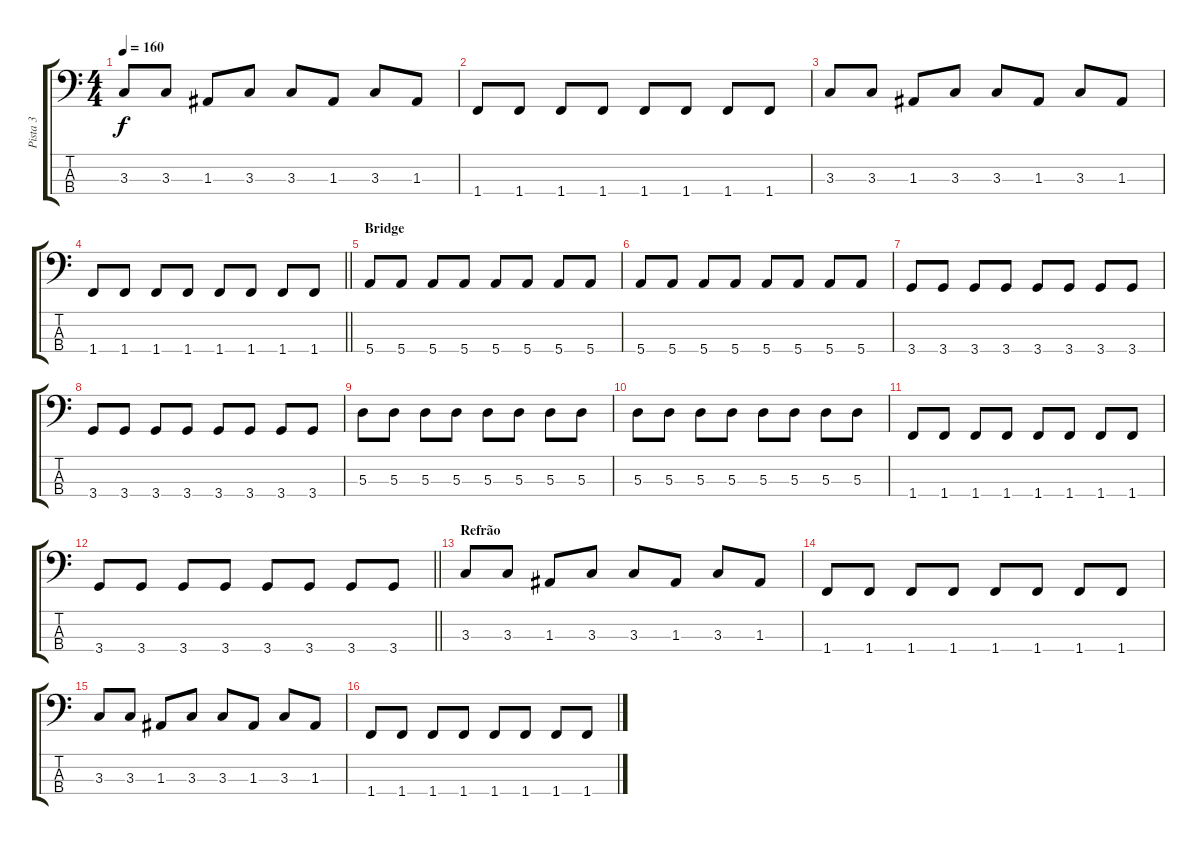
\track ("Pista 3" "Pista 3") {instrument electricbassfinger}
\staff {score tabs}
\tuning (G2 D2 A1 E1) {hide}
\ts (4 4)
\tempo 160
\clef f4
\ks c
3.3.8{dy f} 3.3.8 1.3.8 3.3.8 3.3.8 1.3.8 3.3.8 1.3.8 |
1.4.8 1.4.8 1.4.8 1.4.8 1.4.8 1.4.8 1.4.8 1.4.8 |
3.3.8 3.3.8 1.3.8 3.3.8 3.3.8 1.3.8 3.3.8 1.3.8 |
\barLineRight lightlight
1.4.8 1.4.8 1.4.8 1.4.8 1.4.8 1.4.8 1.4.8 1.4.8 |
\section ("" "Bridge")
5.4.8 5.4.8 5.4.8 5.4.8 5.4.8 5.4.8 5.4.8 5.4.8 |
5.4.8 5.4.8 5.4.8 5.4.8 5.4.8 5.4.8 5.4.8 5.4.8 |
3.4.8 3.4.8 3.4.8 3.4.8 3.4.8 3.4.8 3.4.8 3.4.8 |
3.4.8 3.4.8 3.4.8 3.4.8 3.4.8 3.4.8 3.4.8 3.4.8 |
5.3.8 5.3.8 5.3.8 5.3.8 5.3.8 5.3.8 5.3.8 5.3.8 |
5.3.8 5.3.8 5.3.8 5.3.8 5.3.8 5.3.8 5.3.8 5.3.8 |
1.4.8 1.4.8 1.4.8 1.4.8 1.4.8 1.4.8 1.4.8 1.4.8 |
\barLineRight lightlight
3.4.8 3.4.8 3.4.8 3.4.8 3.4.8 3.4.8 3.4.8 3.4.8 |
\section ("" "Refrão")
3.3.8 3.3.8 1.3.8 3.3.8 3.3.8 1.3.8 3.3.8 1.3.8 |
1.4.8 1.4.8 1.4.8 1.4.8 1.4.8 1.4.8 1.4.8 1.4.8 |
3.3.8 3.3.8 1.3.8 3.3.8 3.3.8 1.3.8 3.3.8 1.3.8 |
1.4.8 1.4.8 1.4.8 1.4.8 1.4.8 1.4.8 1.4.8 1.4.8
